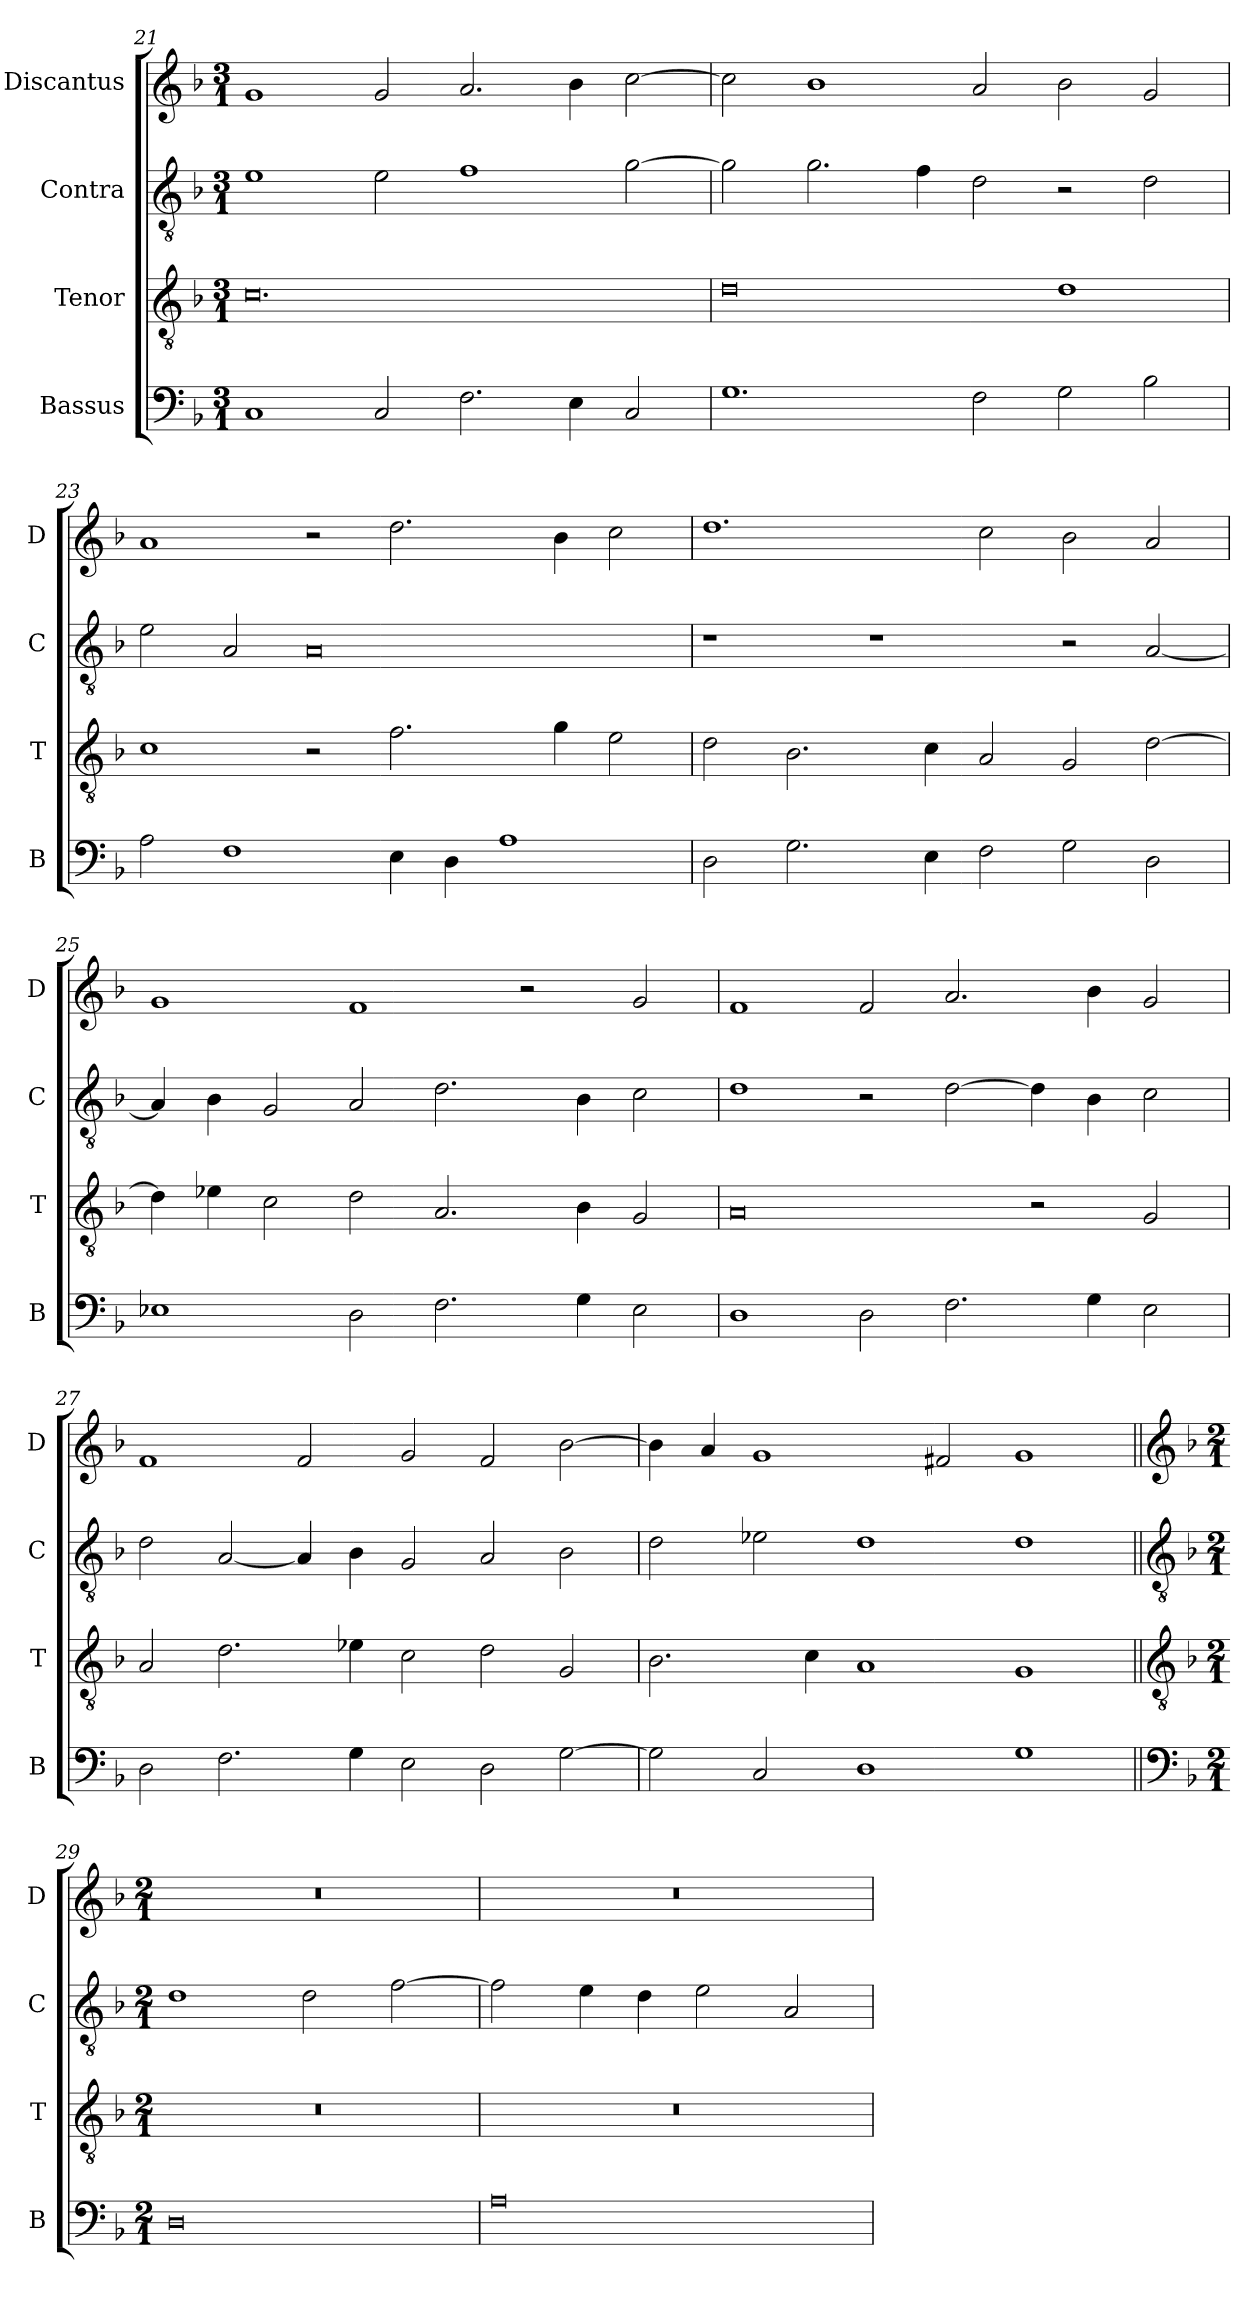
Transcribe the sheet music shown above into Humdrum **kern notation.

**kern	**kern	**kern	**kern
*part4	*part3	*part2	*part1
*staff4	*staff3	*staff2	*staff1
*I"Bassus	*I"Tenor	*I"Contra	*I"Discantus
*I'B	*I'T	*I'C	*I'D
*clefF4	*clefGv2	*clefGv2	*clefG2
*k[b-]	*k[b-]	*k[b-]	*k[b-]
*M3/1	*M3/1	*M3/1	*M3/1
=21	=21	=21	=21
1C	0.c	1e	1g
2C/	.	2e\	2g/
2.F\	.	1f	2.a/
4E\	.	.	4b-\
2C/	.	[2g\	[2cc\
=22	=22	=22	=22
1.G	0d	2g\]	2cc\]
.	.	2.g\	1b-
.	.	4f\	.
2F\	.	2d\	2a/
2G\	1d	2r	2b-\
2B-\	.	2d\	2g/
=23	=23	=23	=23
2A\	1c	2e\	1a
1F	.	2A/	.
.	2r	0A	2r
4E\	2.f\	.	2.dd\
4D\	.	.	.
1A	.	.	.
.	4g\	.	4b-\
.	2e\	.	2cc\
=24	=24	=24	=24
2D\	2d\	1r	1.dd
2.G\	2.B-\	.	.
.	.	1r	.
4E\	4c\	.	.
2F\	2A/	.	2cc\
2G\	2G/	2r	2b-\
2D\	[2d\	[2A/	2a/
=25	=25	=25	=25
1E-X	4d\]	4A/]	1g
.	4e-X\	4B-\	.
.	2c\	2G/	.
2D\	2d\	2A/	1f
2.F\	2.A/	2.d\	.
.	.	.	2r
4G\	4B-\	4B-\	.
2E-\	2G/	2c\	2g/
=26	=26	=26	=26
1D	0A	1d	1f
2D\	.	2r	2f/
2.F\	.	[2d\	2.a/
.	2r	4d\]	.
4G\	.	4B-\	4b-\
2E\	2G/	2c\	2g/
=27	=27	=27	=27
2D\	2A/	2d\	1f
2.F\	2.d\	[2A/	.
.	.	4A/]	2f/
4G\	4e-X\	4B-\	.
2E\	2c\	2G/	2g/
2D\	2d\	2A/	2f/
[2G\	2G/	2B-\	[2b-\
=28	=28	=28	=28
2G\]	2.B-\	2d\	4b-\]
.	.	.	4a/
2C/	.	2e-X\	1g
.	4c\	.	.
1D	1A	1d	.
.	.	.	2f#X/
1G	1G	1d	1g
!!LO:LB:g=z
=29||	=29||	=29||	=29||
*clefF4	*clefGv2	*clefGv2	*clefG2
*k[b-]	*k[b-]	*k[b-]	*k[b-]
*M2/1	*M2/1	*M2/1	*M2/1
0D	0r	1d	0r
.	.	2d\	.
.	.	[2f\	.
=30	=30	=30	=30
0A	0r	2f\]	0r
.	.	4e\	.
.	.	4d\	.
.	.	2e\	.
.	.	2A/	.
=	=	=	=
*-	*-	*-	*-
